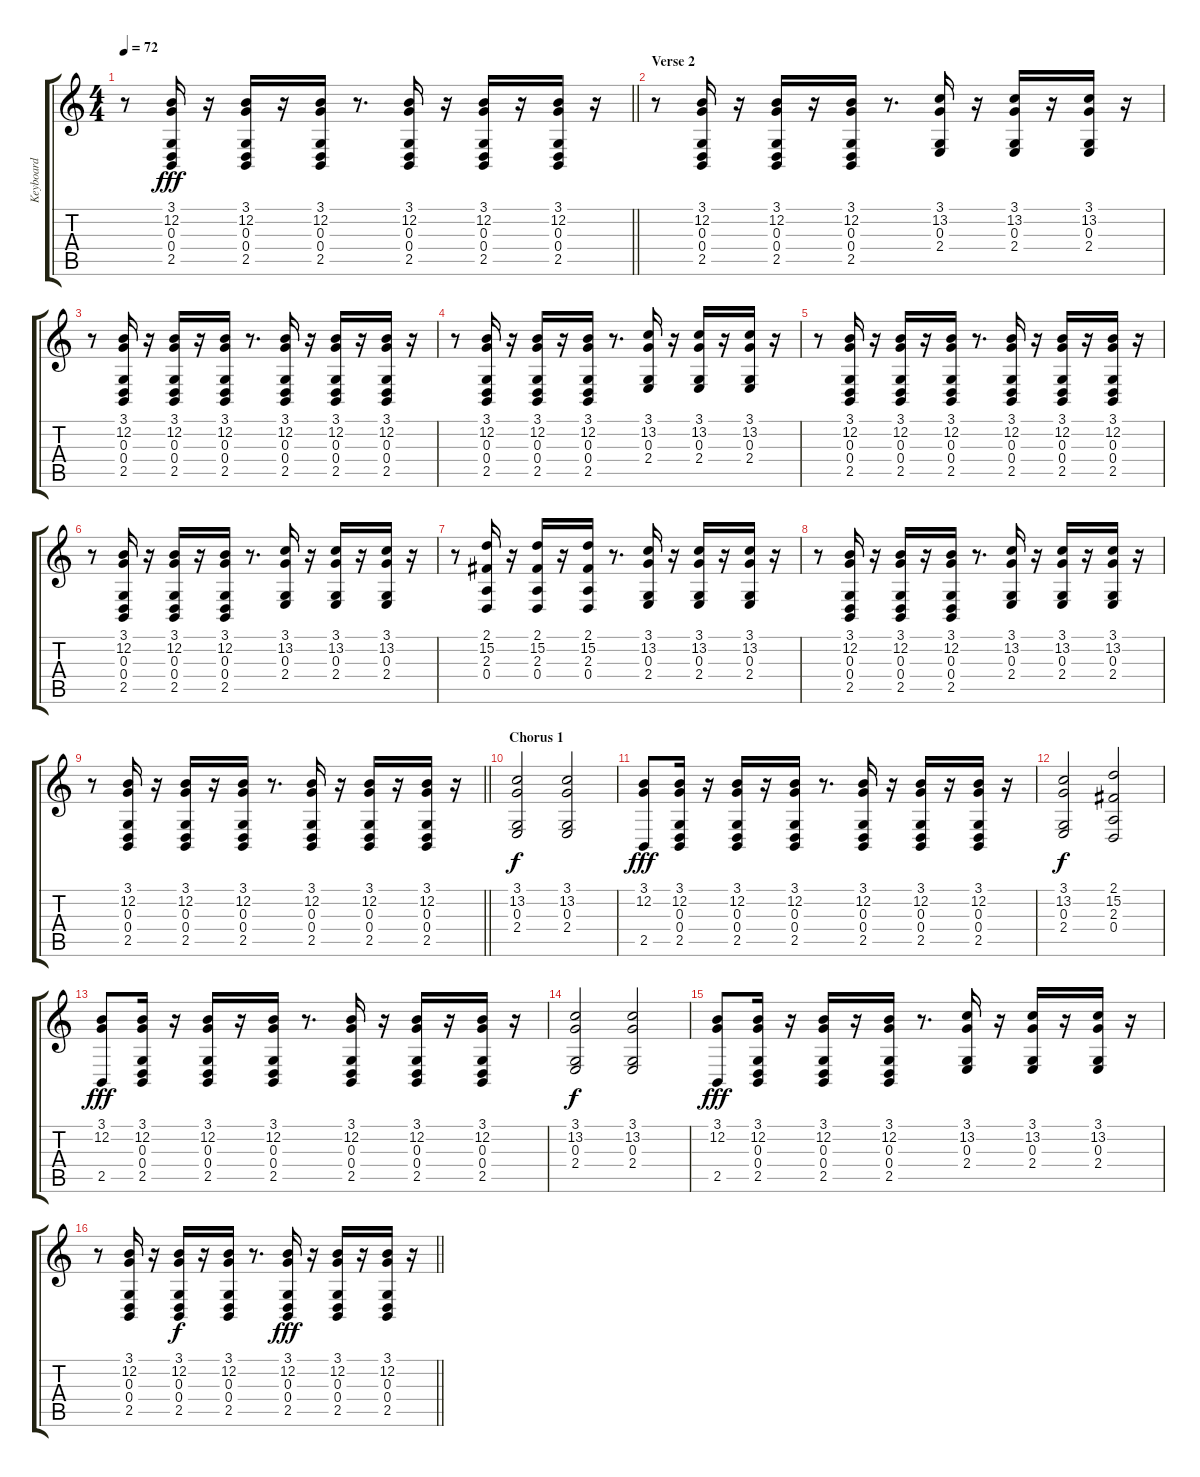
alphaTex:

\track ("Keyboard" "Keyboard") {instrument drawbarorgan}
\staff {score tabs}
\tuning (E4 B3 G3 D3 A2 E2) {hide}
\ts (4 4)
\tempo 72
\clef g2
\barLineRight lightlight
\ks c
r.8{dy fff} (3.1 12.2 0.3 0.4 2.5).16 r.16 (3.1 12.2 0.3 0.4 2.5).16 r.16 (3.1 12.2 0.3 0.4 2.5).16 r.8{d} (3.1 12.2 0.3 0.4 2.5).16 r.16 (3.1 12.2 0.3 0.4 2.5).16 r.16 (3.1 12.2 0.3 0.4 2.5).16 r.16 |
\section ("" "Verse 2")
r.8 (3.1 12.2 0.3 0.4 2.5).16 r.16 (3.1 12.2 0.3 0.4 2.5).16 r.16 (3.1 12.2 0.3 0.4 2.5).16 r.8{d} (3.1 13.2 0.3 2.4).16 r.16 (3.1 13.2 0.3 2.4).16 r.16 (3.1 13.2 0.3 2.4).16 r.16 |
r.8 (3.1 12.2 0.3 0.4 2.5).16 r.16 (3.1 12.2 0.3 0.4 2.5).16 r.16 (3.1 12.2 0.3 0.4 2.5).16 r.8{d} (3.1 12.2 0.3 0.4 2.5).16 r.16 (3.1 12.2 0.3 0.4 2.5).16 r.16 (3.1 12.2 0.3 0.4 2.5).16 r.16 |
r.8 (3.1 12.2 0.3 0.4 2.5).16 r.16 (3.1 12.2 0.3 0.4 2.5).16 r.16 (3.1 12.2 0.3 0.4 2.5).16 r.8{d} (3.1 13.2 0.3 2.4).16 r.16 (3.1 13.2 0.3 2.4).16 r.16 (3.1 13.2 0.3 2.4).16 r.16 |
r.8 (3.1 12.2 0.3 0.4 2.5).16 r.16 (3.1 12.2 0.3 0.4 2.5).16 r.16 (3.1 12.2 0.3 0.4 2.5).16 r.8{d} (3.1 12.2 0.3 0.4 2.5).16 r.16 (3.1 12.2 0.3 0.4 2.5).16 r.16 (3.1 12.2 0.3 0.4 2.5).16 r.16 |
r.8 (3.1 12.2 0.3 0.4 2.5).16 r.16 (3.1 12.2 0.3 0.4 2.5).16 r.16 (3.1 12.2 0.3 0.4 2.5).16 r.8{d} (3.1 13.2 0.3 2.4).16 r.16 (3.1 13.2 0.3 2.4).16 r.16 (3.1 13.2 0.3 2.4).16 r.16 |
r.8 (2.1 15.2 2.3 0.4).16 r.16 (2.1 15.2 2.3 0.4).16 r.16 (2.1 15.2 2.3 0.4).16 r.8{d} (3.1 13.2 0.3 2.4).16 r.16 (3.1 13.2 0.3 2.4).16 r.16 (3.1 13.2 0.3 2.4).16 r.16 |
r.8 (3.1 12.2 0.3 0.4 2.5).16 r.16 (3.1 12.2 0.3 0.4 2.5).16 r.16 (3.1 12.2 0.3 0.4 2.5).16 r.8{d} (3.1 13.2 0.3 2.4).16 r.16 (3.1 13.2 0.3 2.4).16 r.16 (3.1 13.2 0.3 2.4).16 r.16 |
\barLineRight lightlight
r.8 (3.1 12.2 0.3 0.4 2.5).16 r.16 (3.1 12.2 0.3 0.4 2.5).16 r.16 (3.1 12.2 0.3 0.4 2.5).16 r.8{d} (3.1 12.2 0.3 0.4 2.5).16 r.16 (3.1 12.2 0.3 0.4 2.5).16 r.16 (3.1 12.2 0.3 0.4 2.5).16 r.16 |
\section ("" "Chorus 1")
(3.1 13.2 0.3 2.4).2{dy f} (3.1 13.2 0.3 2.4).2 |
(3.1 12.2 2.5).8{dy fff} (3.1 12.2 0.3 0.4 2.5).16 r.16 (3.1 12.2 0.3 0.4 2.5).16 r.16 (3.1 12.2 0.3 0.4 2.5).16 r.8{d} (3.1 12.2 0.3 0.4 2.5).16 r.16 (3.1 12.2 0.3 0.4 2.5).16 r.16 (3.1 12.2 0.3 0.4 2.5).16 r.16 |
(3.1 13.2 0.3 2.4).2{dy f} (2.1 15.2 2.3 0.4).2 |
(3.1 12.2 2.5).8{dy fff} (3.1 12.2 0.3 0.4 2.5).16 r.16 (3.1 12.2 0.3 0.4 2.5).16 r.16 (3.1 12.2 0.3 0.4 2.5).16 r.8{d} (3.1 12.2 0.3 0.4 2.5).16 r.16 (3.1 12.2 0.3 0.4 2.5).16 r.16 (3.1 12.2 0.3 0.4 2.5).16 r.16 |
(3.1 13.2 0.3 2.4).2{dy f} (3.1 13.2 0.3 2.4).2 |
(3.1 12.2 2.5).8{dy fff} (3.1 12.2 0.3 0.4 2.5).16 r.16 (3.1 12.2 0.3 0.4 2.5).16 r.16 (3.1 12.2 0.3 0.4 2.5).16 r.8{d} (3.1 13.2 0.3 2.4).16 r.16 (3.1 13.2 0.3 2.4).16 r.16 (3.1 13.2 0.3 2.4).16 r.16 |
\barLineRight lightlight
r.8 (3.1 12.2 0.3 0.4 2.5).16 r.16 (3.1 12.2 0.3 0.4 2.5).16{dy f} r.16 (3.1 12.2 0.3 0.4 2.5).16 r.8{d} (3.1 12.2 0.3 0.4 2.5).16{dy fff} r.16 (3.1 12.2 0.3 0.4 2.5).16 r.16 (3.1 12.2 0.3 0.4 2.5).16 r.16
